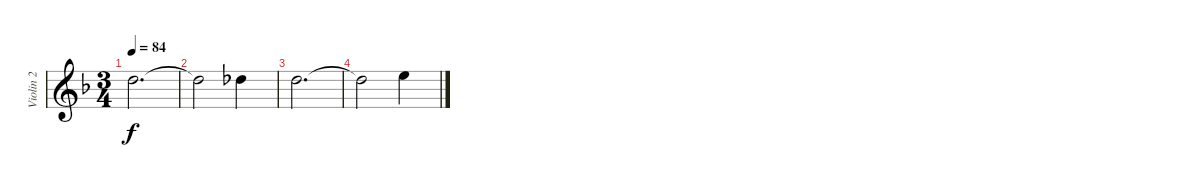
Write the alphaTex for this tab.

\track ("Violin 2" "Violin 2") {instrument stringensemble1}
\staff {score}
\tuning (E4 B3 G3 D3 A2 E2) {hide}
\ts (3 4)
\tempo 84
\clef g2
\ks dminor
10.1.2{d dy f} |
10.1{t}.2 9.1.4 |
10.1.2{d} |
10.1{t}.2 12.1.4
